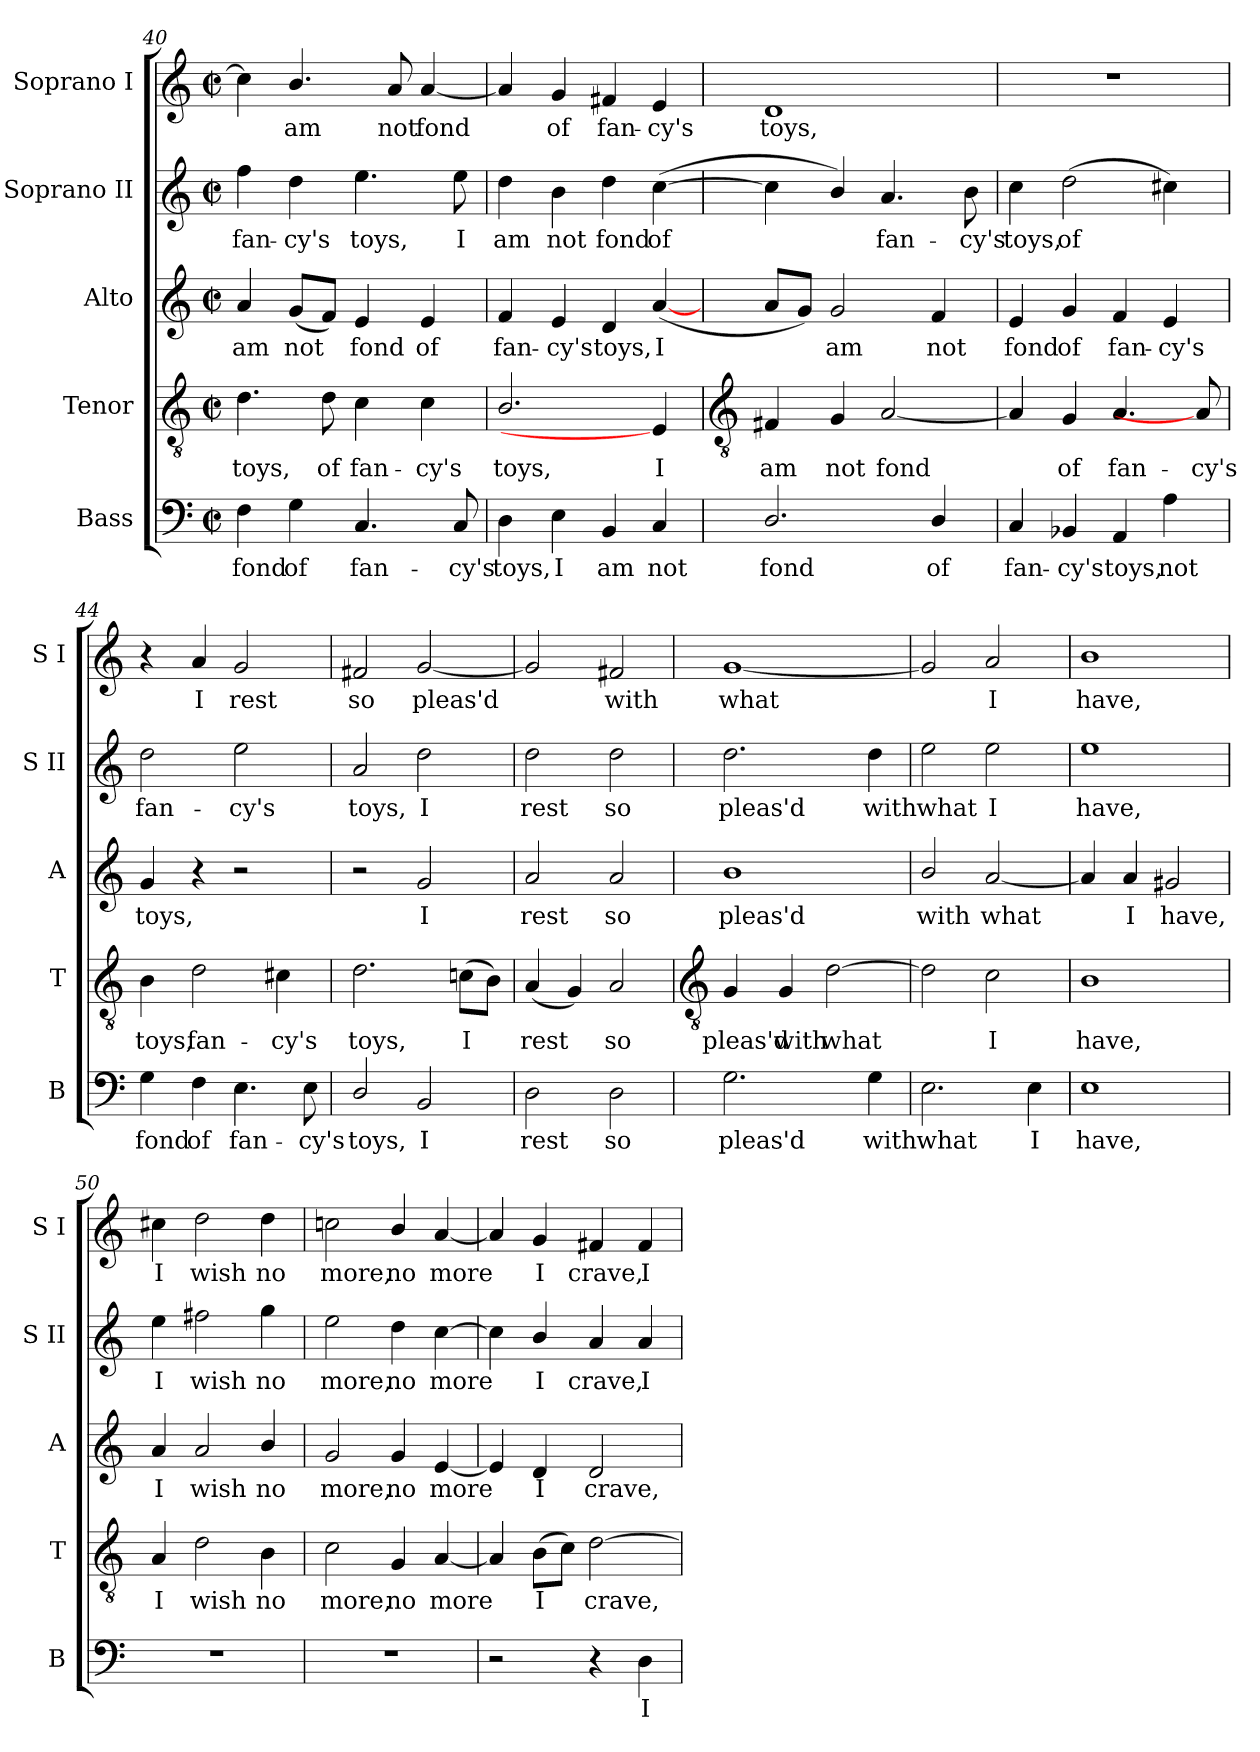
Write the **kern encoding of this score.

**kern	**text	**kern	**text	**kern	**text	**kern	**text	**kern	**text
*part5	*part5	*part4	*part4	*part3	*part3	*part2	*part2	*part1	*part1
*staff5	*staff5	*staff4	*staff4	*staff3	*staff3	*staff2	*staff2	*staff1	*staff1
*I"Bass	*	*I"Tenor	*	*I"Alto	*	*I"Soprano II	*	*I"Soprano I	*
*I'B	*	*I'T	*	*I'A	*	*I'S II	*	*I'S I	*
*clefF4	*	*clefGv2	*	*clefG2	*	*clefG2	*	*clefG2	*
*k[]	*	*k[]	*	*k[]	*	*k[]	*	*k[]	*
*C:	*	*C:	*	*C:	*	*C:	*	*C:	*
*M2/2	*	*M2/2	*	*M2/2	*	*M2/2	*	*M2/2	*
*met(c|)	*	*met(c|)	*	*met(c|)	*	*met(c|)	*	*met(c|)	*
=40	=40	=40	=40	=40	=40	=40	=40	=40	=40
!	!LO:LY:b	!	!LO:LY:b	!	!LO:LY:b	!	!LO:LY:b	!	!
4F	fond	4.d	toys,	4a	am	4ff	fan-	4cc]	.
!	!LO:LY:b	!	!	!	!LO:LY:b	!	!LO:LY:b	!	!LO:LY:b
4G	of	.	.	(<8gL	not	4dd	-cy's	4.b/	am
!	!	!	!LO:LY:b	!	!	!	!	!	!
.	.	8d	of	8fJ)	.	.	.	.	.
!	!LO:LY:b	!	!LO:LY:b	!	!LO:LY:b	!	!LO:LY:b	!	!
4.C	fan-	4c	fan-	4e	fond	4.ee	toys,	.	.
!	!	!	!	!	!	!	!	!	!LO:LY:b
.	.	.	.	.	.	.	.	8a	not
!	!	!	!LO:LY:b	!	!LO:LY:b	!	!	!	!LO:LY:b
.	.	4c	-cy's	4e	of	.	.	[4a	fond
!	!LO:LY:b	!	!	!	!	!	!LO:LY:b	!	!
8C	-cy's	.	.	.	.	8ee	I	.	.
=41	=41	=41	=41	=41	=41	=41	=41	=41	=41
!	!LO:LY:b	!	!LO:LY:b	!	!LO:LY:b	!	!LO:LY:b	!	!
4D	toys,	2.B/	toys,	4f	fan-	4dd	am	4a]	.
!	!LO:LY:b	!	!	!	!LO:LY:b	!	!LO:LY:b	!	!LO:LY:b
4E	I	.	.	4e	-cy's	4b	not	4g	of
!	!LO:LY:b	!	!	!	!LO:LY:b	!	!LO:LY:b	!	!LO:LY:b
4BB	am	.	.	4d	toys,	4dd	fond	4f#X	fan-
!	!LO:LY:b	!	!LO:LY:b	!	!LO:LY:b	!	!LO:LY:b	!	!LO:LY:b
4C	not	4E]	I	(<[4a	I	(<[4cc	of	4e	-cy's
!!LO:LB:g=z
=42	=42	=42	=42	=42	=42	=42	=42	=42	=42
*	*	*clefGv2	*	*	*	*	*	*	*
!	!LO:LY:b	!	!LO:LY:b	!	!	!	!	!	!LO:LY:b
2.D/	fond	4F#X	am	8aL	.	4cc]	.	1d	toys,
.	.	.	.	8gJ)	.	.	.	.	.
!	!	!	!LO:LY:b	!	!LO:LY:b	!	!	!	!
.	.	4G	not	2g	am	4b/)	.	.	.
!	!	!	!LO:LY:b	!	!	!	!LO:LY:b	!	!
.	.	[2A	fond	.	.	4.a	fan-	.	.
!	!LO:LY:b	!	!	!	!LO:LY:b	!	!	!	!
4D/	of	.	.	4f	not	.	.	.	.
!	!	!	!	!	!	!	!LO:LY:b	!	!
.	.	.	.	.	.	8b	-cy's	.	.
=43	=43	=43	=43	=43	=43	=43	=43	=43	=43
!	!LO:LY:b	!	!	!	!LO:LY:b	!	!LO:LY:b	!	!
4C	fan-	4A]	.	4e	fond	4cc	toys,	1r	.
!	!LO:LY:b	!	!LO:LY:b	!	!LO:LY:b	!	!LO:LY:b	!	!
4BB-X	-cy's	4G	of	4g	of	(>2dd	of	.	.
!	!LO:LY:b	!	!LO:LY:b	!	!LO:LY:b	!	!	!	!
4AA	toys,	4.A	fan-	4f	fan-	.	.	.	.
!	!LO:LY:b	!	!	!	!LO:LY:b	!	!	!	!
4A	not	.	.	4e	-cy's	4cc#X)	.	.	.
!	!	!	!LO:LY:b	!	!	!	!	!	!
.	.	8A]	-cy's	.	.	.	.	.	.
=44	=44	=44	=44	=44	=44	=44	=44	=44	=44
!	!LO:LY:b	!	!LO:LY:b	!	!LO:LY:b	!	!LO:LY:b	!	!
4G	fond	4B	toys,	4g	toys,	2dd	fan-	4r	.
!	!LO:LY:b	!	!LO:LY:b	!	!	!	!	!	!LO:LY:b
4F	of	2d	fan-	4r	.	.	.	4a	I
!	!LO:LY:b	!	!	!	!	!	!LO:LY:b	!	!LO:LY:b
4.E	fan-	.	.	2r	.	2ee	-cy's	2g	rest
!	!	!	!LO:LY:b	!	!	!	!	!	!
.	.	4c#X	-cy's	.	.	.	.	.	.
!	!LO:LY:b	!	!	!	!	!	!	!	!
8E	-cy's	.	.	.	.	.	.	.	.
=45	=45	=45	=45	=45	=45	=45	=45	=45	=45
!	!LO:LY:b	!	!LO:LY:b	!	!	!	!LO:LY:b	!	!LO:LY:b
2D/	toys,	2.d	toys,	2r	.	2a	toys,	2f#X	so
!	!LO:LY:b	!	!	!	!LO:LY:b	!	!LO:LY:b	!	!LO:LY:b
2BB	I	.	.	2g	I	2dd	I	[2g	pleas'd
!	!	!	!LO:LY:b	!	!	!	!	!	!
.	.	(>8cnL	I	.	.	.	.	.	.
.	.	8BJ)	.	.	.	.	.	.	.
=46	=46	=46	=46	=46	=46	=46	=46	=46	=46
!	!LO:LY:b	!	!LO:LY:b	!	!LO:LY:b	!	!LO:LY:b	!	!
2D	rest	(<4A	rest	2a	rest	2dd	rest	2g]	.
.	.	4G)	.	.	.	.	.	.	.
!	!LO:LY:b	!	!LO:LY:b	!	!LO:LY:b	!	!LO:LY:b	!	!LO:LY:b
2D	so	2A	so	2a	so	2dd	so	2f#X	with
!!LO:LB:g=z
=47	=47	=47	=47	=47	=47	=47	=47	=47	=47
*	*	*clefGv2	*	*	*	*	*	*	*
!	!LO:LY:b	!	!LO:LY:b	!	!LO:LY:b	!	!LO:LY:b	!	!LO:LY:b
2.G	pleas'd	4G	pleas'd	1b	pleas'd	2.dd	pleas'd	[1g	what
!	!	!	!LO:LY:b	!	!	!	!	!	!
.	.	4G	with	.	.	.	.	.	.
!	!	!	!LO:LY:b	!	!	!	!	!	!
.	.	[2d	what	.	.	.	.	.	.
!	!LO:LY:b	!	!	!	!	!	!LO:LY:b	!	!
4G	with	.	.	.	.	4dd	with	.	.
=48	=48	=48	=48	=48	=48	=48	=48	=48	=48
!	!LO:LY:b	!	!	!	!LO:LY:b	!	!LO:LY:b	!	!
2.E	what	2d]	.	2b/	with	2ee	what	2g]	.
!	!	!	!LO:LY:b	!	!LO:LY:b	!	!LO:LY:b	!	!LO:LY:b
.	.	2c	I	[2a	what	2ee	I	2a	I
!	!LO:LY:b	!	!	!	!	!	!	!	!
4E	I	.	.	.	.	.	.	.	.
=49	=49	=49	=49	=49	=49	=49	=49	=49	=49
!	!LO:LY:b	!	!LO:LY:b	!	!	!	!LO:LY:b	!	!LO:LY:b
1E	have,	1B	have,	4a]	.	1ee	have,	1b	have,
!	!	!	!	!	!LO:LY:b	!	!	!	!
.	.	.	.	4a	I	.	.	.	.
!	!	!	!	!	!LO:LY:b	!	!	!	!
.	.	.	.	2g#X	have,	.	.	.	.
=50	=50	=50	=50	=50	=50	=50	=50	=50	=50
!	!	!	!LO:LY:b	!	!LO:LY:b	!	!LO:LY:b	!	!LO:LY:b
1r	.	4A	I	4a	I	4ee	I	4cc#X	I
!	!	!	!LO:LY:b	!	!LO:LY:b	!	!LO:LY:b	!	!LO:LY:b
.	.	2d	wish	2a	wish	2ff#X	wish	2dd	wish
!	!	!	!LO:LY:b	!	!LO:LY:b	!	!LO:LY:b	!	!LO:LY:b
.	.	4B	no	4b/	no	4gg	no	4dd	no
=51	=51	=51	=51	=51	=51	=51	=51	=51	=51
!	!	!	!LO:LY:b	!	!LO:LY:b	!	!LO:LY:b	!	!LO:LY:b
1r	.	2c	more,	2g	more,	2ee	more,	2ccn	more,
!	!	!	!LO:LY:b	!	!LO:LY:b	!	!LO:LY:b	!	!LO:LY:b
.	.	4G	no	4g	no	4dd	no	4b/	no
!	!	!	!LO:LY:b	!	!LO:LY:b	!	!LO:LY:b	!	!LO:LY:b
.	.	[4A	more	[4e	more	[4cc	more	[4a	more
=52	=52	=52	=52	=52	=52	=52	=52	=52	=52
2r	.	4A]	.	4e]	.	4cc]	.	4a]	.
!	!	!	!LO:LY:b	!	!LO:LY:b	!	!LO:LY:b	!	!LO:LY:b
.	.	(>8BL	I	4d	I	4b/	I	4g	I
.	.	8cJ)	.	.	.	.	.	.	.
!	!	!	!LO:LY:b	!	!LO:LY:b	!	!LO:LY:b	!	!LO:LY:b
4r	.	[2d	crave,	2d	crave,	4a	crave,	4f#X	crave,
!	!LO:LY:b	!	!	!	!	!	!LO:LY:b	!	!LO:LY:b
4D	I	.	.	.	.	4a	I	4f#	I
=	=	=	=	=	=	=	=	=	=
*-	*-	*-	*-	*-	*-	*-	*-	*-	*-
